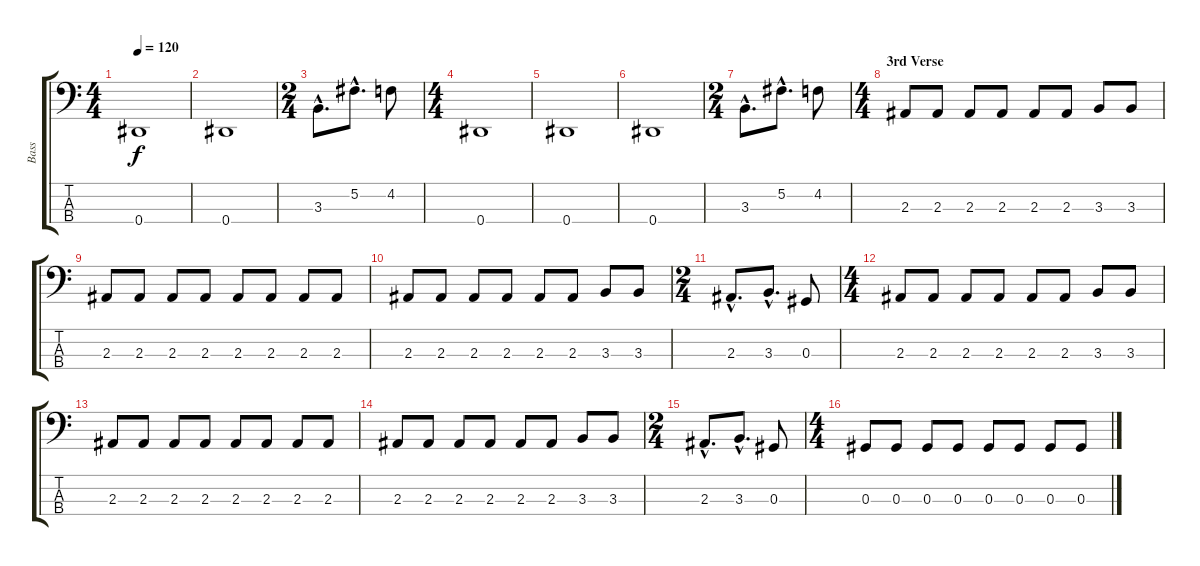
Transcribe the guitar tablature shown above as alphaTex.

\track ("Bass" "Bass") {instrument electricbassfinger}
\staff {score tabs}
\tuning (Gb2 Db2 Ab1 Eb1) {hide}
\ts (4 4)
\tempo 120
\clef f4
\ks c
0.4.1{dy f} |
0.4.1 |
\ts (2 4)
3.3{hac}.8{d} 5.2{hac}.8{d} 4.2.8 |
\ts (4 4)
0.4.1 |
0.4.1 |
0.4.1 |
\ts (2 4)
3.3{hac}.8{d} 5.2{hac}.8{d} 4.2.8 |
\ts (4 4)
\section ("" "3rd Verse")
2.3.8 2.3.8 2.3.8 2.3.8 2.3.8 2.3.8 3.3.8 3.3.8 |
2.3.8 2.3.8 2.3.8 2.3.8 2.3.8 2.3.8 2.3.8 2.3.8 |
2.3.8 2.3.8 2.3.8 2.3.8 2.3.8 2.3.8 3.3.8 3.3.8 |
\ts (2 4)
2.3{hac}.8{d} 3.3{hac}.8{d} 0.3.8 |
\ts (4 4)
2.3.8 2.3.8 2.3.8 2.3.8 2.3.8 2.3.8 3.3.8 3.3.8 |
2.3.8 2.3.8 2.3.8 2.3.8 2.3.8 2.3.8 2.3.8 2.3.8 |
2.3.8 2.3.8 2.3.8 2.3.8 2.3.8 2.3.8 3.3.8 3.3.8 |
\ts (2 4)
2.3{hac}.8{d} 3.3{hac}.8{d} 0.3.8 |
\ts (4 4)
0.3.8 0.3.8 0.3.8 0.3.8 0.3.8 0.3.8 0.3.8 0.3.8
